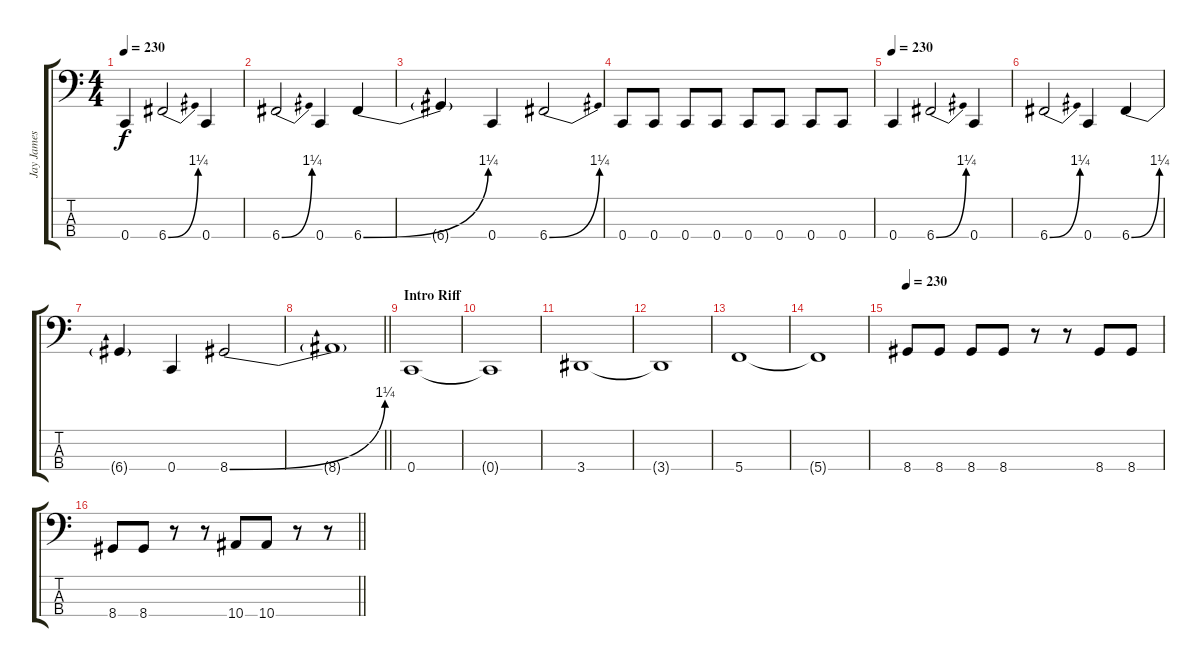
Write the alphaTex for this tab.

\track ("Jay James" "Jay James") {instrument electricbassfinger}
\staff {score tabs}
\tuning (F2 C2 G1 C1) {hide}
\ts (4 4)
\tempo 230
\clef f4
\ks c
0.4.4{dy f} 6.4{be (bend 0 0 60 5)}.2 0.4.4 |
6.4{be (bend 0 0 60 5)}.2 0.4.4 6.4{be (bend 0 0 60 5)}.4 |
6.4{t}.4 0.4.4 6.4{be (bend 0 0 60 5)}.2 |
0.4.8 0.4.8 0.4.8 0.4.8 0.4.8 0.4.8 0.4.8 0.4.8 |
\tempo 230
0.4.4 6.4{be (bend 0 0 60 5)}.2 0.4.4 |
6.4{be (bend 0 0 60 5)}.2 0.4.4 6.4{be (bend 0 0 60 5)}.4 |
6.4{t}.4 0.4.4 8.4{be (bend 0 0 60 5)}.2 |
\barLineRight lightlight
8.4{t}.1 |
\section ("" "Intro Riff")
0.4.1 |
0.4{t}.1 |
3.4.1 |
3.4{t}.1 |
5.4.1 |
5.4{t}.1 |
\tempo 230
8.4.8 8.4.8 8.4.8 8.4.8 r.8 r.8 8.4.8 8.4.8 |
\barLineRight lightlight
8.4.8 8.4.8 r.8 r.8 10.4.8 10.4.8 r.8 r.8
